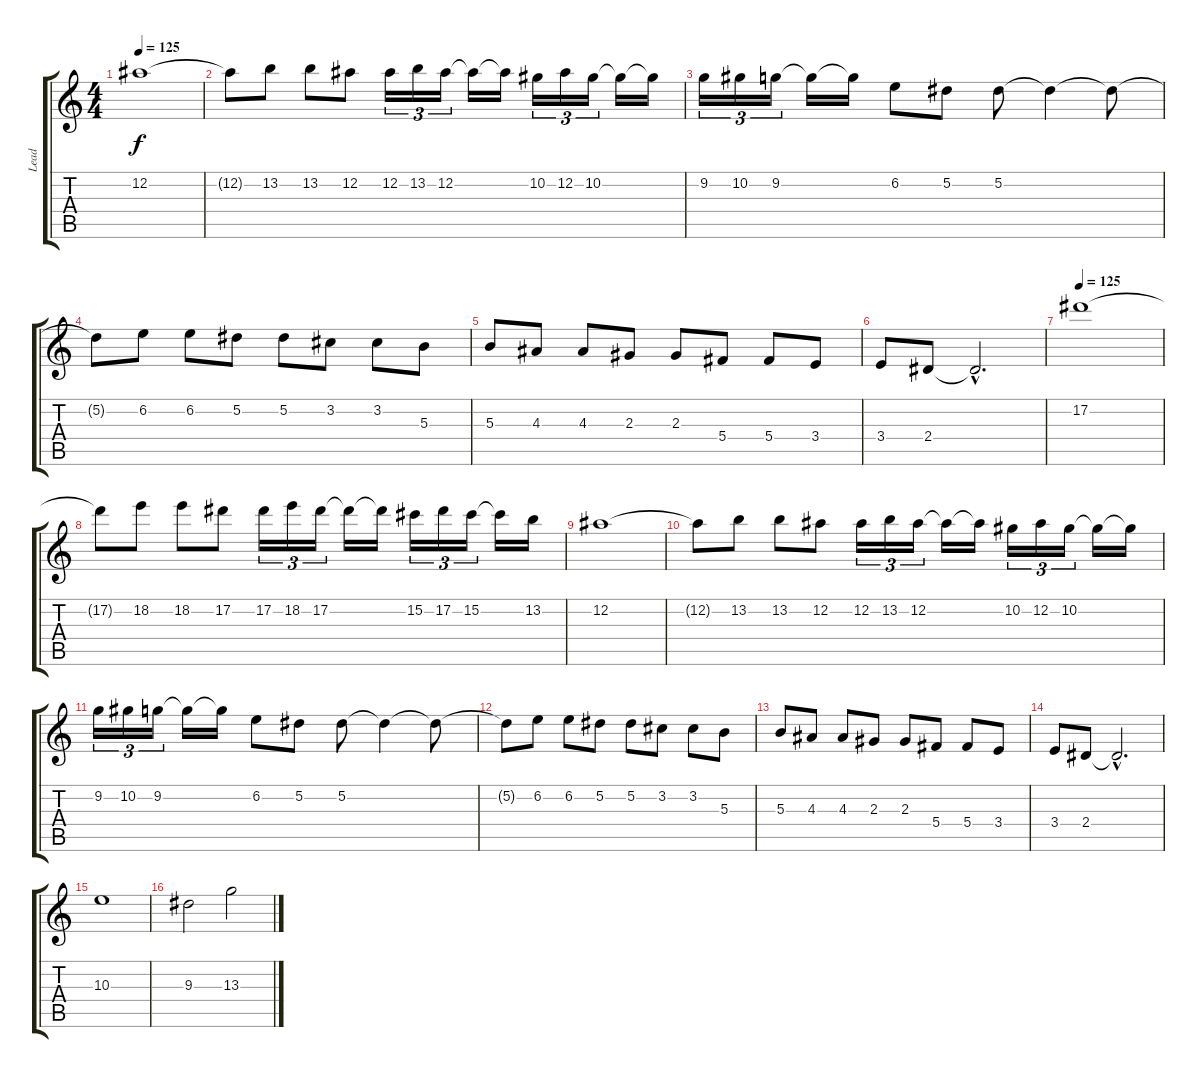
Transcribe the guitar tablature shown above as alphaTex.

\track ("Lead" "Lead") {instrument distortionguitar}
\staff {score tabs}
\tuning (Eb4 Bb3 Gb3 Db3 Ab2 Eb2) {hide}
\ts (4 4)
\tempo 125
\clef g2
\ks c
12.2.1{dy f} |
12.2{t}.8 13.2.8 13.2.8 12.2.8 12.2.16{tu (3 2)} 13.2.16{tu (3 2)} 12.2.16{tu (3 2)} 12.2{t}.16 12.2{t}.16 10.2.16{tu (3 2)} 12.2.16{tu (3 2)} 10.2.16{tu (3 2)} 10.2{t}.16 10.2{t}.16 |
9.2.16{tu (3 2)} 10.2.16{tu (3 2)} 9.2.16{tu (3 2)} 9.2{t}.16 9.2{t}.16 6.2.8 5.2.8 5.2.8 5.2{t}.4 5.2{t}.8 |
5.2{t}.8 6.2.8 6.2.8 5.2.8 5.2.8 3.2.8 3.2.8 5.3.8 |
5.3.8 4.3.8 4.3.8 2.3.8 2.3.8 5.4.8 5.4.8 3.4.8 |
3.4.8 2.4.8 2.4{hac t}.2{d} |
\tempo 125
17.2.1 |
17.2{t}.8 18.2.8 18.2.8 17.2.8 17.2.16{tu (3 2)} 18.2.16{tu (3 2)} 17.2.16{tu (3 2)} 17.2{t}.16 17.2{t}.16 15.2.16{tu (3 2)} 17.2.16{tu (3 2)} 15.2.16{tu (3 2)} 15.2{t}.16 13.2.16 |
12.2.1 |
12.2{t}.8 13.2.8 13.2.8 12.2.8 12.2.16{tu (3 2)} 13.2.16{tu (3 2)} 12.2.16{tu (3 2)} 12.2{t}.16 12.2{t}.16 10.2.16{tu (3 2)} 12.2.16{tu (3 2)} 10.2.16{tu (3 2)} 10.2{t}.16 10.2{t}.16 |
9.2.16{tu (3 2)} 10.2.16{tu (3 2)} 9.2.16{tu (3 2)} 9.2{t}.16 9.2{t}.16 6.2.8 5.2.8 5.2.8 5.2{t}.4 5.2{t}.8 |
5.2{t}.8 6.2.8 6.2.8 5.2.8 5.2.8 3.2.8 3.2.8 5.3.8 |
5.3.8 4.3.8 4.3.8 2.3.8 2.3.8 5.4.8 5.4.8 3.4.8 |
3.4.8 2.4.8 2.4{hac t}.2{d} |
10.3.1{balance 0} |
9.3.2 13.3.2
